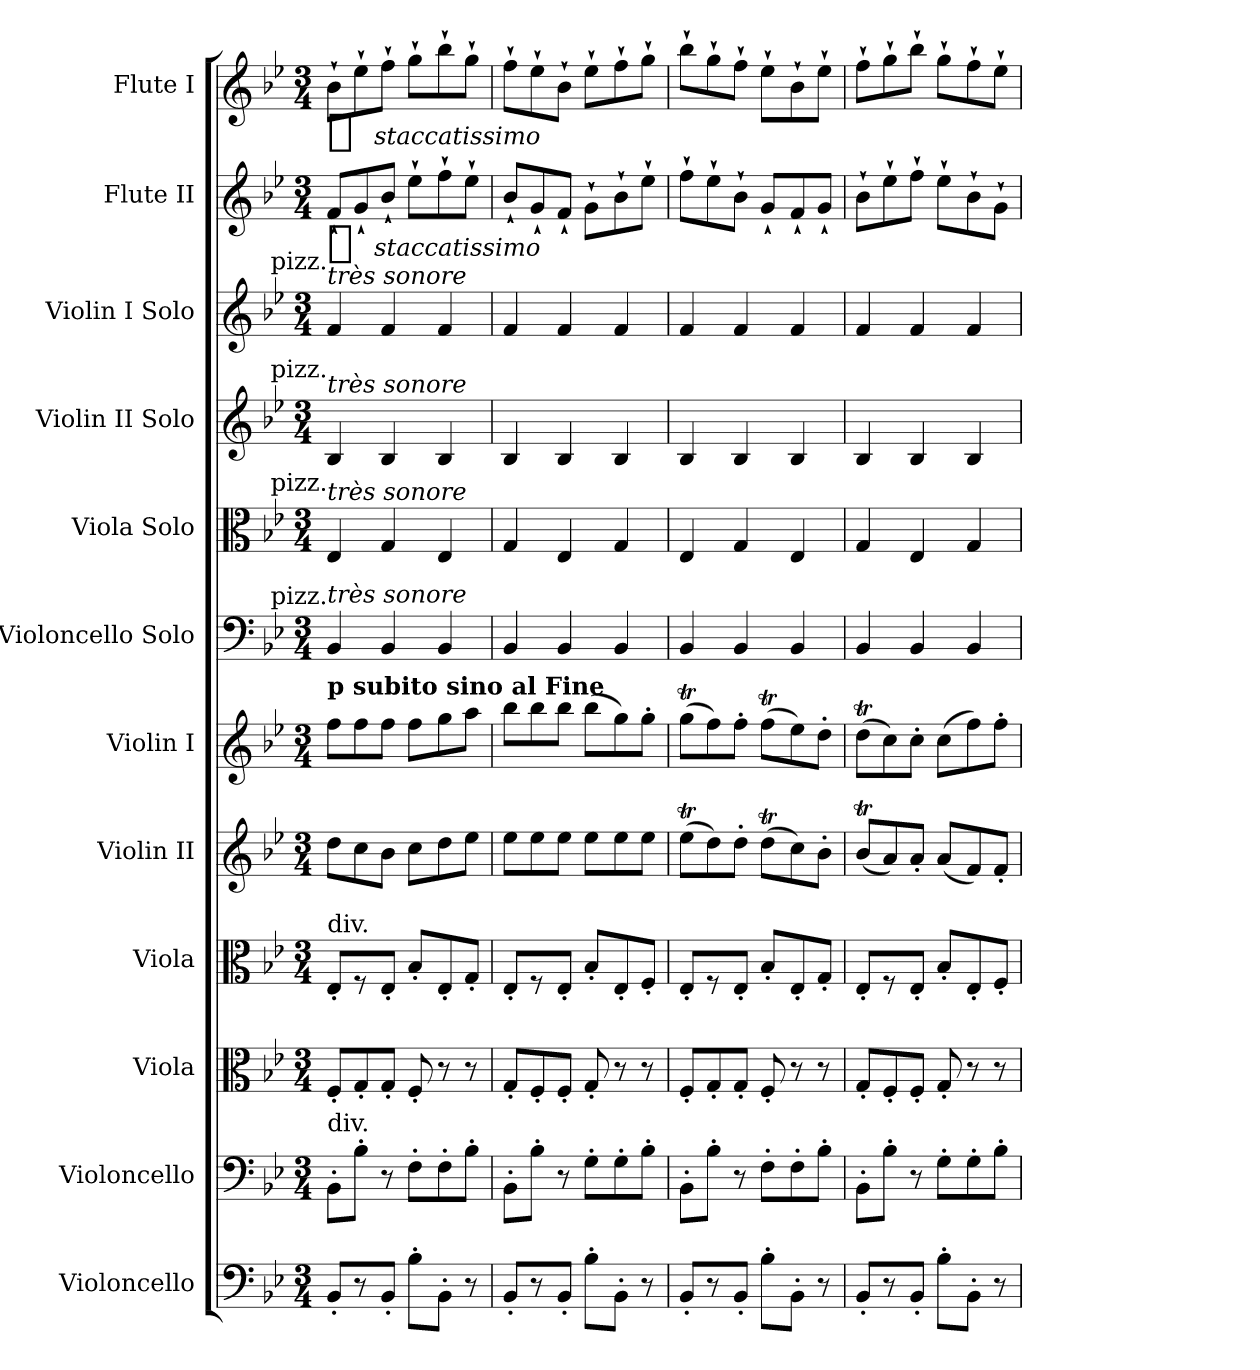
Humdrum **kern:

**kern	**kern	**kern	**kern	**kern	**kern	**kern	**kern	**kern	**kern	**kern	**dynam	**kern	**dynam
*part12	*part11	*part10	*part9	*part8	*part7	*part6	*part5	*part4	*part3	*part2	*part2	*part1	*part1
*staff12	*staff11	*staff10	*staff9	*staff8	*staff7	*staff6	*staff5	*staff4	*staff3	*staff2	*staff2	*staff1	*staff1
*I"Violoncello	*I"Violoncello	*I"Viola	*I"Viola	*I"Violin II	*I"Violin I	*I"Violoncello Solo	*I"Viola Solo	*I"Violin II Solo	*I"Violin I Solo	*I"Flute II	*	*I"Flute I	*
*I'Vc.	*I'Vc.	*I'Vla.	*I'Vla.	*I'Vln. II	*I'Vln. I	*I'Vc.	*I'Vla.	*I'Vln.	*I'Vln.	*I'Fl.	*	*I'Fl.	*
*clefF4	*clefF4	*clefC3	*clefC3	*clefG2	*clefG2	*clefF4	*clefC3	*clefG2	*clefG2	*clefG2	*	*clefG2	*
*k[b-e-]	*k[b-e-]	*k[b-e-]	*k[b-e-]	*k[b-e-]	*k[b-e-]	*k[b-e-]	*k[b-e-]	*k[b-e-]	*k[b-e-]	*k[b-e-]	*	*k[b-e-]	*
*B-:	*B-:	*B-:	*B-:	*B-:	*B-:	*B-:	*B-:	*B-:	*B-:	*B-:	*	*B-:	*
*M3/4	*M3/4	*M3/4	*M3/4	*M3/4	*M3/4	*M3/4	*M3/4	*M3/4	*M3/4	*M3/4	*	*M3/4	*
=1	=1	=1	=1	=1	=1	=1	=1	=1	=1	=1	=1	=1	=1
!	!	!	!	!	!	!	!	!	!LO:TX:a:rj:t=pizz.	!	!	!	!
!	!	!	!	!	!	!	!	!	!LO:TX:a:i:t=très sonore	!	!	!	!
!	!	!	!	!	!	!	!	!LO:TX:a:rj:t=pizz.	!	!	!	!	!
!	!	!	!	!	!	!	!	!LO:TX:a:i:t=très sonore	!	!	!	!	!
!	!	!	!	!	!	!	!LO:TX:a:rj:t=pizz.	!	!	!	!	!	!
!	!	!	!	!	!	!	!LO:TX:a:i:t=très sonore	!	!	!	!	!	!
!	!	!	!	!	!	!LO:TX:a:rj:t=pizz.	!	!	!	!	!	!	!
!	!	!	!	!	!	!LO:TX:a:i:t=très sonore	!	!	!	!	!	!	!
!	!	!	!	!	!LO:TX:a:B:t=p subito sino al Fine	!	!	!	!	!	!	!	!
!	!	!	!LO:TX:a:t=div.	!	!	!	!	!	!	!	!	!	!
!	!LO:TX:a:t=div.	!	!	!	!	!	!	!	!	!	!	!	!
!	!	!	!	!	!	!	!	!	!	!	!LO:DY:t=%s staccatissimo	!	!LO:DY:t=%s staccatissimo
8BB-'L	8BB-'L	8F'L	8E-'L	8ddL	8ffL	4BB-	4E-	4B-	4f	8f`L	ff	8b-`L	ff
8r	8B-'J	8G'	8r	8cc	8ff	.	.	.	.	8g`	.	8ee-`	.
8BB-'J	8r	8G'J	8E-'J	8b-J	8ffJ	4BB-	4G	4B-	4f	8b-`J	.	8ff`J	.
8B-'L	8F'L	8F'	8B-'L	8ccL	8ffL	.	.	.	.	8ee-`L	.	8gg`L	.
8BB-'J	8F'	8r	8E-'	8dd	8gg	4BB-	4E-	4B-	4f	8ff`	.	8bb-`	.
8r	8B-'J	8r	8G'J	8ee-J	8aaJ	.	.	.	.	8ee-`J	.	8gg`J	.
=2	=2	=2	=2	=2	=2	=2	=2	=2	=2	=2	=2	=2	=2
8BB-'L	8BB-'L	8G'L	8E-'L	8ee-L	8bb-L	4BB-	4G	4B-	4f	8b-`L	.	8ff`L	.
8r	8B-'J	8F'	8r	8ee-	8bb-	.	.	.	.	8g`	.	8ee-`	.
8BB-'J	8r	8F'J	8E-'J	8ee-J	8bb-J	4BB-	4E-	4B-	4f	8f`J	.	8b-`J	.
8B-'L	8G'L	8G'	8B-'L	8ee-L	(8bb-L	.	.	.	.	8g`L	.	8ee-`L	.
8BB-'J	8G'	8r	8E-'	8ee-	8gg)	4BB-	4G	4B-	4f	8b-`	.	8ff`	.
8r	8B-'J	8r	8F'J	8ee-J	8gg'J	.	.	.	.	8ee-`J	.	8gg`J	.
=3	=3	=3	=3	=3	=3	=3	=3	=3	=3	=3	=3	=3	=3
8BB-'L	8BB-'L	8F'L	8E-'L	(8ee-TL	(8ggTL	4BB-	4E-	4B-	4f	8ff`L	.	8bb-`L	.
8r	8B-'J	8G'	8r	8dd)	8ff)	.	.	.	.	8ee-`	.	8gg`	.
8BB-'J	8r	8G'J	8E-'J	8dd'J	8ff'J	4BB-	4G	4B-	4f	8b-`J	.	8ff`J	.
8B-'L	8F'L	8F'	8B-'L	(8ddtL	(8ffTL	.	.	.	.	8g`L	.	8ee-`L	.
8BB-'J	8F'	8r	8E-'	8cc)	8ee-)	4BB-	4E-	4B-	4f	8f`	.	8b-`	.
8r	8B-'J	8r	8G'J	8b-'J	8dd'J	.	.	.	.	8g`J	.	8ee-`J	.
=4	=4	=4	=4	=4	=4	=4	=4	=4	=4	=4	=4	=4	=4
8BB-'L	8BB-'L	8G'L	8E-'L	(8b-TL	(8ddtL	4BB-	4G	4B-	4f	8b-`L	.	8ff`L	.
8r	8B-'J	8F'	8r	8a)	8cc)	.	.	.	.	8ee-`	.	8gg`	.
8BB-'J	8r	8F'J	8E-'J	8a'J	8cc'J	4BB-	4E-	4B-	4f	8ff`J	.	8bb-`J	.
8B-'L	8G'L	8G'	8B-'L	(8aL	(8ccL	.	.	.	.	8ee-`L	.	8gg`L	.
8BB-'J	8G'	8r	8E-'	8f)	8ff)	4BB-	4G	4B-	4f	8b-`	.	8ff`	.
8r	8B-'J	8r	8F'J	8f'J	8ff'J	.	.	.	.	8g`J	.	8ee-`J	.
=	=	=	=	=	=	=	=	=	=	=	=	=	=
*-	*-	*-	*-	*-	*-	*-	*-	*-	*-	*-	*-	*-	*-
